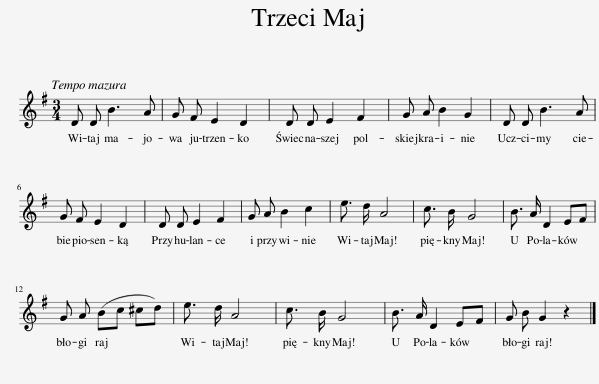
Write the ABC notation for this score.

X:1
L:1/8
Q:1/4=120
M:3/4
I:linebreak $
K:G
V:1 treble
V:1
 D D B3 A | G F E2 D2 | D D E2 F2 | G A B2 G2 | D D B3 A |$ %5
 G F E2 D2 | D D E2 F2 | G A B2 c2 | e3/2 d/ A4 | c3/2 B/ G4 | %10
 B3/2 A/ D2 EF |$ G A (Bc) ^cd | e3/2 d/ A4 | c3/2 B/ G4 | B3/2 A/ D2 EF | %15
 G B G2 z2 |] %16
